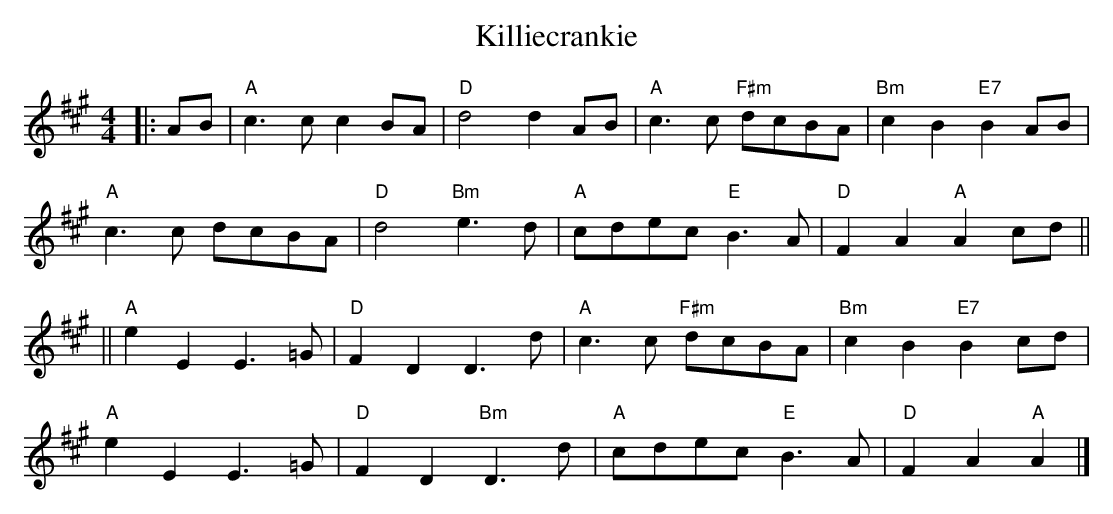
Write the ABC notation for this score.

X:1
T:Killiecrankie
M:4/4
L:1/8
K:A
|: AB |\
"A" c3 c c2BA | "D" d4        d2 AB | "A" c3c  "F#m" dcBA | "Bm" c2B2 "E7" B2AB  |
"A" c3 c dcBA | "D" d4   "Bm" e3 d  | "A" cdec "E"   B3A  | "D"  F2A2 "A"  A2cd ||
||\
"A" e2E2 E3=G | "D" F2D2      D3 d  | "A" c3 c "F#m" dcBA | "Bm" c2B2 "E7" B2cd  |
"A" e2E2 E3=G | "D" F2D2 "Bm" D3 d  | "A" cdec "E"   B3 A | "D"  F2A2 "A"  A2    |]
